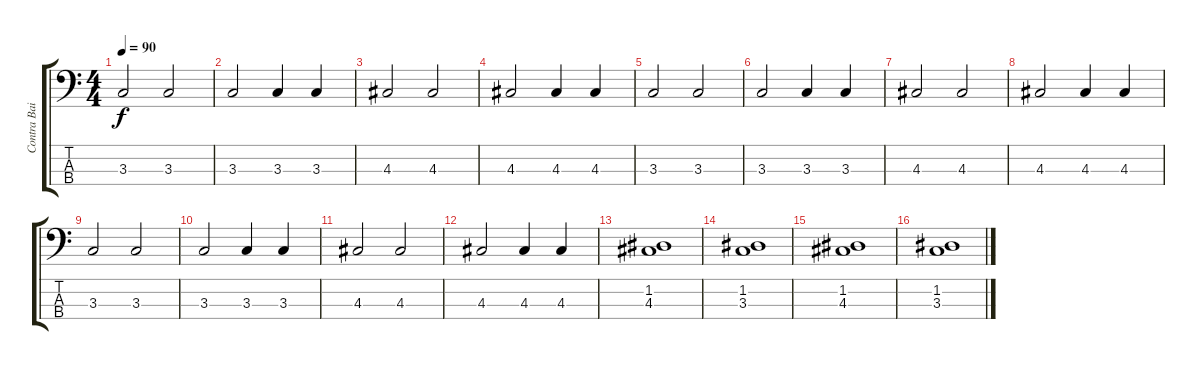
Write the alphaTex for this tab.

\track ("Contra Baixo" "Contra Bai") {instrument electricbassfinger}
\staff {score tabs}
\tuning (G2 D2 A1 E1) {hide}
\ts (4 4)
\tempo 90
\clef f4
\ks c
3.3.2{dy f} 3.3.2 |
3.3.2 3.3.4 3.3.4 |
4.3.2 4.3.2 |
4.3.2 4.3.4 4.3.4 |
3.3.2 3.3.2 |
3.3.2 3.3.4 3.3.4 |
4.3.2 4.3.2 |
4.3.2 4.3.4 4.3.4 |
3.3.2 3.3.2 |
3.3.2 3.3.4 3.3.4 |
4.3.2 4.3.2 |
4.3.2 4.3.4 4.3.4 |
(1.2 4.3).1 |
(1.2 3.3).1 |
(1.2 4.3).1 |
(1.2 3.3).1
